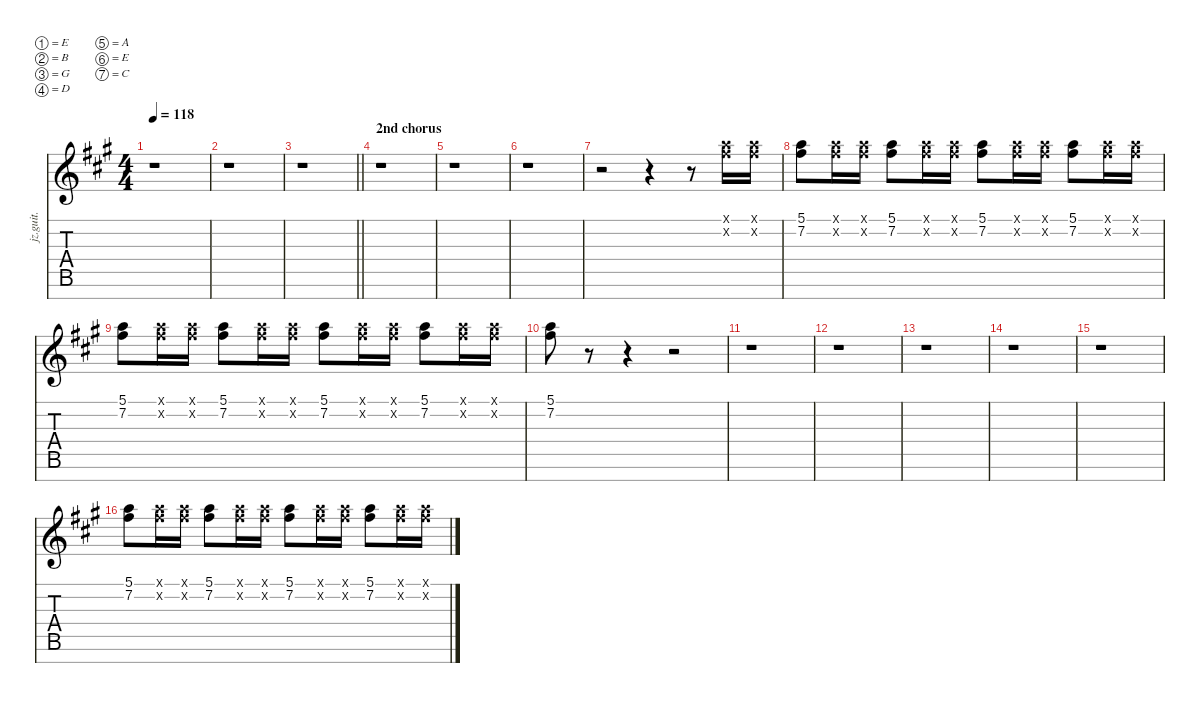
\defaultSystemsLayout 4
\hideDynamics
\bracketExtendMode nobrackets
\otherSystemsTrackNameOrientation horizontal
\track ("rythm guitar" "jz.guit.") {instrument electricguitarjazz}
\staff {score tabs}
\tuning (E4 B3 G3 D3 A2 E2 C-1)
\ts (4 4)
\tempo 118
\clef g2
\ks f#minor
r.1{dy mp} |
r.1 |
\barLineRight lightlight
r.1 |
\section ("" "2nd chorus")
r.1 |
r.1 |
r.1 |
r.2 r.4 r.8 (5.1{x acc forcenatural} 7.2{x acc #}).16 (5.1{x acc forcenatural} 7.2{x acc #}).16 |
(5.1{acc forcenatural} 7.2{acc #}).8 (5.1{x acc forcenatural} 7.2{x acc #}).16 (5.1{x acc forcenatural} 7.2{x acc #}).16 (5.1{acc forcenatural} 7.2{acc #}).8 (5.1{x acc forcenatural} 7.2{x acc #}).16 (5.1{x acc forcenatural} 7.2{x acc #}).16 (5.1{acc forcenatural} 7.2{acc #}).8 (5.1{x acc forcenatural} 7.2{x acc #}).16 (5.1{x acc forcenatural} 7.2{x acc #}).16 (5.1{acc forcenatural} 7.2{acc #}).8 (5.1{x acc forcenatural} 7.2{x acc #}).16 (5.1{x acc forcenatural} 7.2{x acc #}).16 |
(5.1{acc forcenatural} 7.2{acc #}).8 (5.1{x acc forcenatural} 7.2{x acc #}).16 (5.1{x acc forcenatural} 7.2{x acc #}).16 (5.1{acc forcenatural} 7.2{acc #}).8 (5.1{x acc forcenatural} 7.2{x acc #}).16 (5.1{x acc forcenatural} 7.2{x acc #}).16 (5.1{acc forcenatural} 7.2{acc #}).8 (5.1{x acc forcenatural} 7.2{x acc #}).16 (5.1{x acc forcenatural} 7.2{x acc #}).16 (5.1{acc forcenatural} 7.2{acc #}).8 (5.1{x acc forcenatural} 7.2{x acc #}).16 (5.1{x acc forcenatural} 7.2{x acc #}).16 |
(5.1{acc forcenatural} 7.2{acc #}).8 r.8 r.4 r.2 |
r.1 |
r.1 |
r.1 |
r.1 |
r.1 |
(5.1{acc forcenatural} 7.2{acc #}).8 (5.1{x acc forcenatural} 7.2{x acc #}).16 (5.1{x acc forcenatural} 7.2{x acc #}).16 (5.1{acc forcenatural} 7.2{acc #}).8 (5.1{x acc forcenatural} 7.2{x acc #}).16 (5.1{x acc forcenatural} 7.2{x acc #}).16 (5.1{acc forcenatural} 7.2{acc #}).8 (5.1{x acc forcenatural} 7.2{x acc #}).16 (5.1{x acc forcenatural} 7.2{x acc #}).16 (5.1{acc forcenatural} 7.2{acc #}).8 (5.1{x acc forcenatural} 7.2{x acc #}).16 (5.1{x acc forcenatural} 7.2{x acc #}).16
